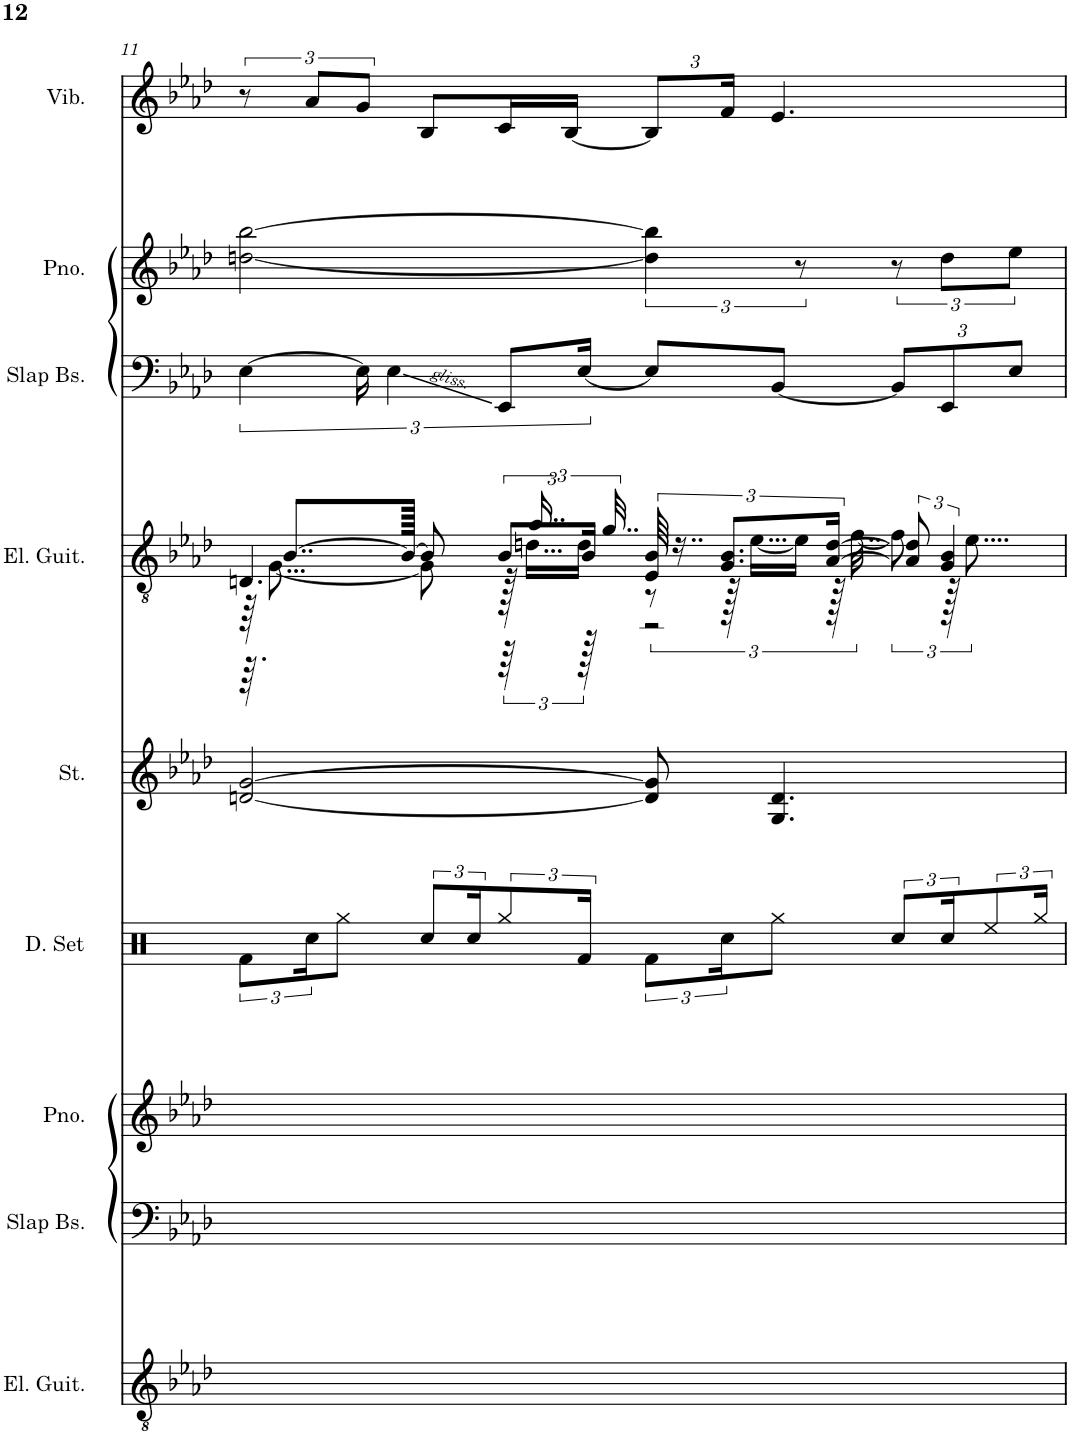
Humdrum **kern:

**kern	**kern	**kern	**kern	**kern	**kern	**kern	**kern
*part8	*part7	*part6	*part5	*part4	*part3	*part2	*part1
*staff8	*staff7	*staff6	*staff5	*staff4	*staff3	*staff2	*staff1
*I"Electric Guitar	*I"Slap Bass	*I"Grand Piano	*I"Strings	*I"Electric Guitar	*I"Slap Bass	*I"Grand Piano	*I"Vibraphone
*I'El. Guit.	*I'Slap Bs.	*I'Pno.	*I'St.	*I'El. Guit.	*I'Slap Bs.	*I'Pno.	*I'Vib.
!!LO:PB:g=z
*clefGv2	*clefF4	*clefG2	*clefG2	*clefGv2	*clefF4	*clefG2	*clefG2
*	*Trd7c12	*	*	*	*Trd7c12	*	*
*k[b-e-a-d-]	*k[b-e-a-d-]	*k[b-e-a-d-]	*k[b-e-a-d-]	*k[b-e-a-d-]	*k[b-e-a-d-]	*k[b-e-a-d-]	*k[b-e-a-d-]
*M4/4	*M4/4	*M4/4	*M4/4	*M4/4	*M4/4	*M4/4	*M4/4
=11	=11	=11	=11	=11	=11	=11	=11
*^	*^	*^	*	*^	*	*	*
*	*	*	*	*	*^	*	*	*^	*	*	*
7%2.Dn	4.B-	4BB-]	4E-	1ryy	2.bb-	4ee-]	[2dn/ [2g/	4.Dn/	64r	64.r	[6E-\	[2ddn\ [2bb-\	12r
.	.	.	.	.	.	.	.	.	[8...G\	.	.	.	.
.	.	.	.	.	.	.	.	.	.	[8..B-/L	.	.	.
.	.	.	.	.	.	.	.	.	.	.	.	.	12a-/L
.	.	.	.	.	.	.	.	.	.	.	24E-\]	.	12g/J
.	.	.	.	.	.	.	.	.	.	.	6E-\	.	.
.	.	.	.	.	.	.	.	.	.	128B-/Jkkkk_	.	.	.
.	.	4ryy	6E-	.	.	4ryy	.	.	8G\]	8B-/]	.	.	8B-/L
*	*	*	*	*	*	*	*	*Xbrackettup	*brackettup	*	*	*	*
.	8B-	.	.	.	.	.	.	12B-/L	192r	96r	12EE-/L	.	16c/L
.	.	.	.	.	.	.	.	.	24...dn\LL	.	.	.	.
.	.	.	.	.	.	.	.	.	.	24..a-/	.	.	.
.	.	.	12EE-	.	.	.	.	.	.	.	.	.	.
14a-	.	.	.	.	.	.	.	.	.	.	.	.	.
.	.	.	.	.	.	.	.	.	.	.	.	.	[16B-/JJ
.	.	.	.	.	.	.	.	24B-/Jk	24d\JJ	192r	[24E-/Jk	.	.
.	.	.	.	.	.	.	.	.	.	48..g/	.	.	.
*	*	*	*	*	*	*	*	*	*	*	*	*	*Xbrackettup
14B-KL	8ryy	4ryy	6E-	.	.	4ryy	8d/] 8g/]	96E-/ 96B-/	12r	2r	8E-/L]	6dd\] 6bb-\]	12B-/L]
.	.	.	.	.	.	.	.	24..r	.	.	.	.	.
7g'	.	.	.	.	.	.	.	.	.	.	.	.	.
.	.	.	.	.	.	.	.	12.G/ 12.B-/L	192r	.	.	.	24f/Jk
.	.	.	.	.	.	.	.	.	[24...e-\LL	.	.	.	.
.	8G 8e-	.	.	.	.	.	4.G/ 4.d/	.	.	.	[8BB-/J	.	4.e-/
.	.	.	[12BB-	.	.	.	.	.	24e-\JJ]	.	.	12r	.
.	.	.	.	.	.	.	.	[24A-/ [24d/Jk	192r	.	.	.	.
.	.	.	.	.	.	.	.	.	[48..f\	.	.	.	.
14A-L	.	.	.	.	.	.	.	.	.	.	.	.	.
*	*	*	*	*	*	*	*	*	*	*	*Xbrackettup	*	*
.	4ryy	8ryy	8BB-L]	.	8ryy	8ryy	.	12A-/] 12d/]	12f\]	.	12BB-/L]	12r	.
14f	.	.	.	.	.	.	.	.	.	.	.	.	.
.	.	.	.	.	.	.	.	6G/ 6B-/	192r	.	12EE-/	12dd\L	.
.	.	.	.	.	.	.	.	.	12....e-\	.	.	.	.
[14G	.	.	.	.	.	.	.	.	.	.	.	.	.
.	.	16ryy	8EE-'J	.	8ddn'	16ryy	.	.	.	.	.	.	.
.	.	.	.	.	.	.	.	.	.	.	12E-/J	12ee-\J	.
14G] 14e-JJ	.	.	.	.	.	.	.	.	.	.	.	.	.
.	.	[16E-	.	.	.	[16ee-	.	.	.	.	.	.	.
*v	*v	*	*	*v	*v	*v	*	*v	*v	*v	*	*	*
*	*v	*v	*	*	*	*	*	*
=	=	=	=	=	=	=	=
*-	*-	*-	*-	*-	*-	*-	*-
